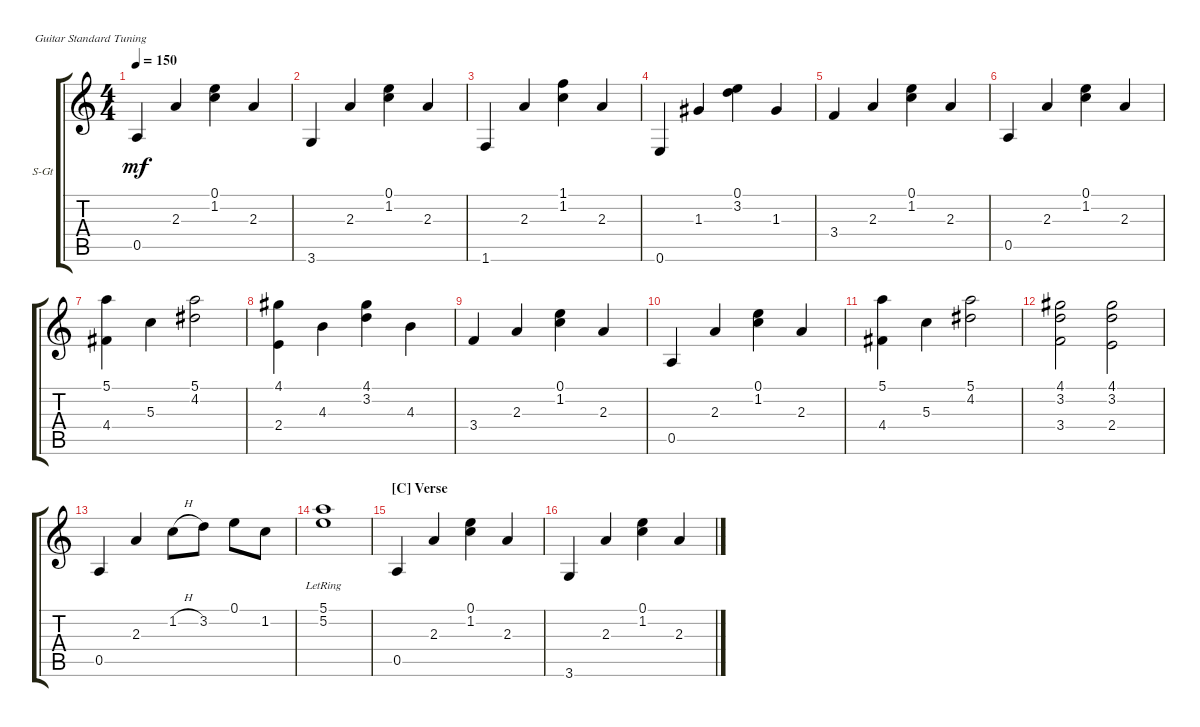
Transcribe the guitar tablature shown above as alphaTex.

\bracketExtendMode groupsimilarinstruments
\firstSystemTrackNameOrientation horizontal
\otherSystemsTrackNameOrientation horizontal
\track ("Rythm Guitar" "S-Gt") {instrument acousticguitarsteel}
\staff {score tabs}
\tuning (E4 B3 G3 D3 A2 E2)
\ts (4 4)
\tempo 150
\clef g2
\ks c
0.5.4{dy mf} 2.3.4 (0.1 1.2).4 2.3.4 |
3.6.4 2.3.4 (0.1 1.2).4 2.3.4 |
1.6.4 2.3.4 (1.1 1.2).4 2.3.4 |
0.6.4 1.3.4 (0.1 3.2).4 1.3.4 |
3.4.4 2.3.4 (0.1 1.2).4 2.3.4 |
0.5.4 2.3.4 (1.2 0.1).4 2.3.4 |
(5.1 4.4).4 5.3.4 (4.2 5.1).2 |
(2.4 4.1).4 4.3.4 (3.2 4.1).4 4.3.4 |
3.4.4 2.3.4 (0.1 1.2).4 2.3.4 |
0.5.4 2.3.4 (0.1 1.2).4 2.3.4 |
(5.1 4.4).4 5.3.4 (5.1 4.2).2 |
(4.1 3.4 3.2).2 (4.1 2.4 3.2).2 |
0.5.4 2.3.4 1.2{h}.8 3.2.8 0.1.8 1.2.8 |
(5.1{lr} 5.2{lr}).1 |
\section ("C" "Verse")
0.5.4 2.3.4 (0.1 1.2).4 2.3.4 |
3.6.4 2.3.4 (0.1 1.2).4 2.3.4
